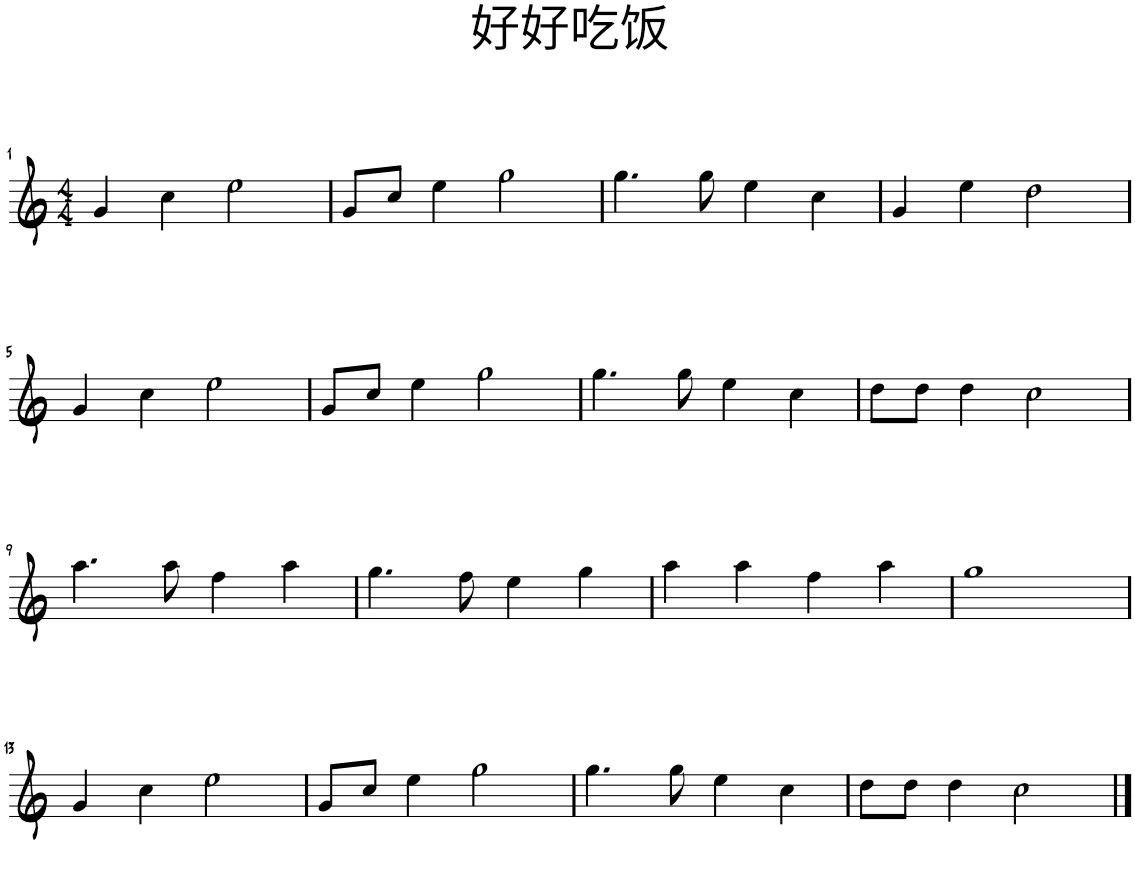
**kern
*part1
*staff1
*I"钢琴
*clefG2
*k[]
*M4/4
=1
4g/
4cc\
2ee\
=2
8g/L
8cc/J
4ee\
2gg\
=3
4.gg\
8gg\
4ee\
4cc\
=4
4g/
4ee\
2dd\
!!LO:LB:g=z
=5
4g/
4cc\
2ee\
=6
8g/L
8cc/J
4ee\
2gg\
=7
4.gg\
8gg\
4ee\
4cc\
=8
8dd\L
8dd\J
4dd\
2cc\
!!LO:LB:g=z
=9
4.aa\
8aa\
4ff\
4aa\
=10
4.gg\
8ff\
4ee\
4gg\
=11
4aa\
4aa\
4ff\
4aa\
=12
1gg
!!LO:LB:g=z
=13
4g/
4cc\
2ee\
=14
8g/L
8cc/J
4ee\
2gg\
=15
4.gg\
8gg\
4ee\
4cc\
=16
8dd\L
8dd\J
4dd\
2cc\
==
*-
